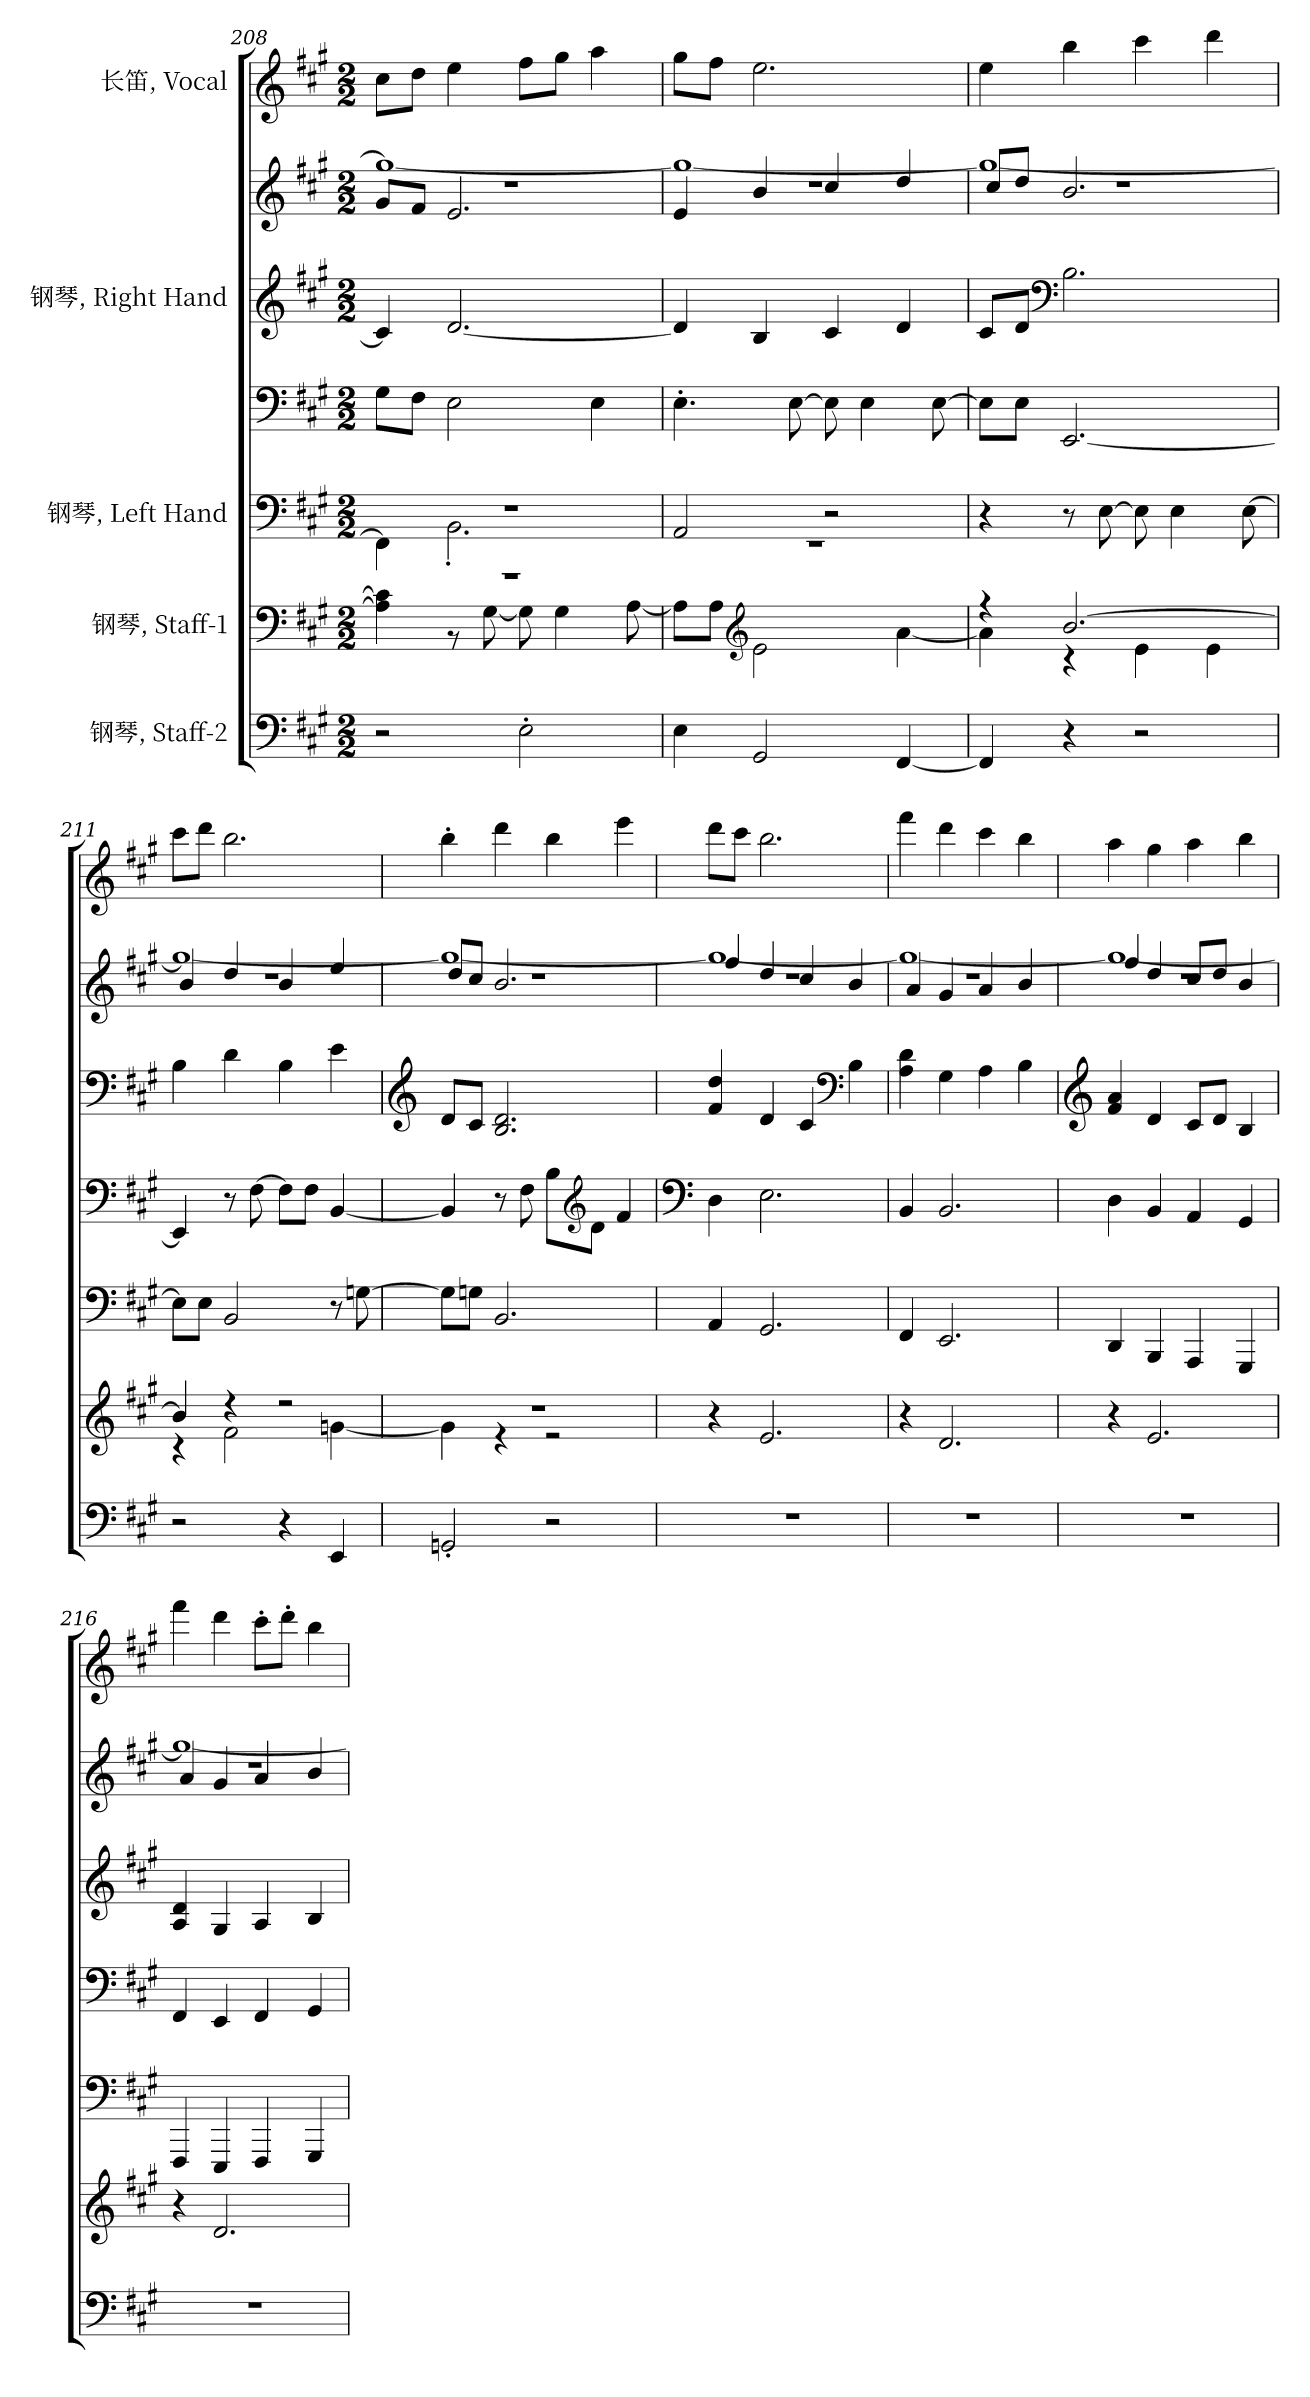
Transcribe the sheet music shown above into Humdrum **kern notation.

**kern	**kern	**kern	**kern	**kern	**kern	**kern
*part5	*part4	*part3	*part3	*part2	*part2	*part1
*staff7	*staff6	*staff5	*staff4	*staff3	*staff2	*staff1
*I"钢琴, Staff-2	*I"钢琴, Staff-1	*I"钢琴, Left Hand	*	*I"钢琴, Right Hand	*	*I"长笛, Vocal
!!LO:PB:g=z
*clefF4	*clefF4	*clefF4	*clefF4	*clefG2	*clefG2	*clefG2
*k[f#c#g#]	*k[f#c#g#]	*k[f#c#g#]	*k[f#c#g#]	*k[f#c#g#]	*k[f#c#g#]	*k[f#c#g#]
*M2/2	*M2/2	*M2/2	*M2/2	*M2/2	*M2/2	*M2/2
=208	=208	=208	=208	=208	=208	=208
*	*^	*^	*	*	*^	*
*	*	*	*	*	*	*	*	*^	*
2r	1r	4A\] 4c#\]	1r	4FF#\]	8G#\L	4c#/]	1r	1gg#_	8g#/L	8cc#\L
.	.	.	.	.	8F#\J	.	.	.	8f#/J	8dd\J
.	.	8r	.	2.BB'\	2E\	[2.d/	.	.	2.e/	4ee\
.	.	[8G#\	.	.	.	.	.	.	.	.
2E'\	.	8G#\]	.	.	.	.	.	.	.	8ff#\L
.	.	4G#\	.	.	.	.	.	.	.	8gg#\J
.	.	.	.	.	4E\	.	.	.	.	4aa\
.	.	[8A\	.	.	.	.	.	.	.	.
*	*	*	*v	*v	*	*	*	*	*	*
=209	=209	=209	=209	=209	=209	=209	=209	=209	=209
4E\	1r	8A\L]	2AA/	4.E'\	4d/]	1r	1gg#_	4e/	8gg#\L
.	.	8A\J	.	.	.	.	.	.	8ff#\J
*	*clefG2	*	*	*	*	*	*	*	*
2GG#/	.	2e\	.	.	4B/	.	.	4b/	2.ee\
.	.	.	.	[8E\	.	.	.	.	.
.	.	.	2r	8E\]	4c#/	.	.	4cc#/	.
.	.	.	.	4E\	.	.	.	.	.
[4FF#/	.	[4a\	.	.	4d/	.	.	4dd/	.
.	.	.	.	[8E\	.	.	.	.	.
=210	=210	=210	=210	=210	=210	=210	=210	=210	=210
4FF#/]	4r	4a\]	4r	8E\L]	8c#/L	1r	1gg#_	8cc#/L	4ee\
.	.	.	.	8E\J	8d/J	.	.	8dd/J	.
*	*	*	*	*	*clefF4	*	*	*	*
4r	[2.b/	4r	8r	[2.EE/	2.B\	.	.	2.b/	4bb\
.	.	.	[8E\	.	.	.	.	.	.
2r	.	4e\	8E\]	.	.	.	.	.	4ccc#\
.	.	.	4E\	.	.	.	.	.	.
.	.	4e\	.	.	.	.	.	.	4ddd\
.	.	.	[8E\	.	.	.	.	.	.
=211	=211	=211	=211	=211	=211	=211	=211	=211	=211
2r	4b/]	4r	8E\L]	4EE/]	4B\	1r	1gg#_	4b/	8ccc#\L
.	.	.	8E\J	.	.	.	.	.	8ddd\J
.	4r	2f#\	2BB/	8r	4d\	.	.	4dd/	2.bb\
.	.	.	.	[8F#\	.	.	.	.	.
4r	2r	.	.	8F#\L]	4B\	.	.	4b/	.
.	.	.	.	8F#\J	.	.	.	.	.
4EE/	.	[4gn\	8r	[4BB/	4e\	.	.	4ee/	.
.	.	.	[8Gn\	.	.	.	.	.	.
!!LO:PB:g=z
=212	=212	=212	=212	=212	=212	=212	=212	=212	=212
*	*	*	*	*	*clefG2	*	*	*	*
2GGn'/	1r	4g\]	8G\L]	4BB/]	8d/L	1r	1gg#_	8dd/L	4bb'\
.	.	.	8Gn\J	.	8c#/J	.	.	8cc#/J	.
.	.	4r	2.BB/	8r	2.B/ 2.d/	.	.	2.b/	4ddd\
.	.	.	.	8F#\	.	.	.	.	.
2r	.	2r	.	8B\L	.	.	.	.	4bb\
*	*	*	*	*clefG2	*	*	*	*	*
.	.	.	.	8d\J	.	.	.	.	.
.	.	.	.	4f#/	.	.	.	.	4eee\
*	*v	*v	*	*	*	*	*	*	*
=213	=213	=213	=213	=213	=213	=213	=213	=213
*	*	*	*clefF4	*	*	*	*	*
1r	4r	4AA/	4D\	4f#/ 4dd/	1r	1gg#_	4ff#/	8ddd\L
.	.	.	.	.	.	.	.	8ccc#\J
.	2.e/	2.GG#/	2.E\	4d/	.	.	4dd/	2.bb\
.	.	.	.	4c#/	.	.	4cc#/	.
*	*	*	*	*clefF4	*	*	*	*
.	.	.	.	4B\	.	.	4b/	.
=214	=214	=214	=214	=214	=214	=214	=214	=214
1r	4r	4FF#/	4BB/	4A\ 4d\	1r	1gg#_	4a/	4fff#\
.	2.d/	2.EE/	2.BB/	4G#\	.	.	4g#/	4ddd\
.	.	.	.	4A\	.	.	4a/	4ccc#\
.	.	.	.	4B\	.	.	4b/	4bb\
=215	=215	=215	=215	=215	=215	=215	=215	=215
*	*	*	*	*clefG2	*	*	*	*
1r	4r	4DD/	4D\	4f#/ 4a/	1r	1gg#_	4ff#/	4aa\
.	2.e/	4BBB/	4BB/	4d/	.	.	4dd/	4gg#\
.	.	4AAA/	4AA/	8c#/L	.	.	8cc#/L	4aa\
.	.	.	.	8d/J	.	.	8dd/J	.
.	.	4GGG#/	4GG#/	4B/	.	.	4b/	4bb\
!!LO:PB:g=z
=216	=216	=216	=216	=216	=216	=216	=216	=216
1r	4r	4FFF#/	4FF#/	4A/ 4d/	1r	1gg#_	4a/	4fff#\
.	2.d/	4EEE/	4EE/	4G#/	.	.	4g#/	4ddd\
.	.	4FFF#/	4FF#/	4A/	.	.	4a/	8ccc#'\L
.	.	.	.	.	.	.	.	8ddd'\J
.	.	4GGG#/	4GG#/	4B/	.	.	4b/	4bb\
*	*	*	*	*	*v	*v	*v	*
=	=	=	=	=	=	=
*-	*-	*-	*-	*-	*-	*-
